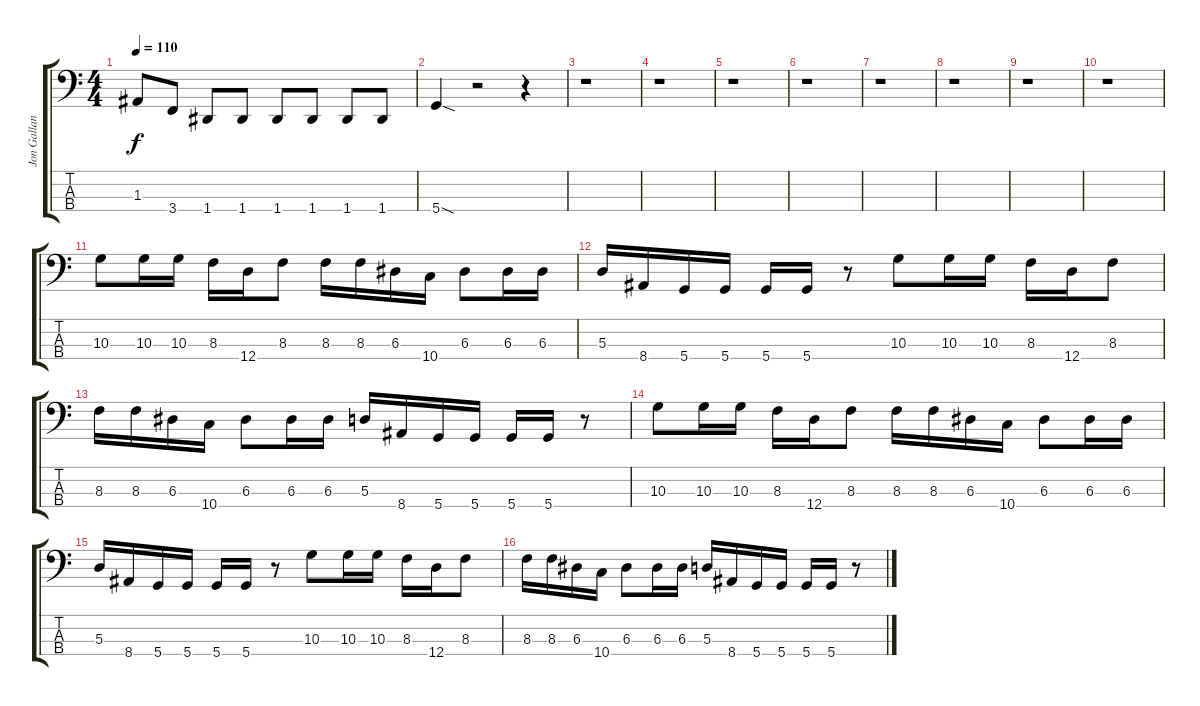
\track ("Jon Gallant - Bass" "Jon Gallan") {instrument electricbasspick}
\staff {score tabs}
\tuning (G2 D2 A1 D1) {hide}
\ts (4 4)
\tempo 110
\clef f4
\ks c
1.3.8{dy f} 3.4.8 1.4.8 1.4.8 1.4.8 1.4.8 1.4.8 1.4.8 |
5.4{sod}.4 r.2 r.4 |
r.1 |
r.1 |
r.1 |
r.1 |
r.1 |
r.1 |
r.1 |
r.1 |
10.3.8 10.3.16 10.3.16 8.3.16 12.4.16 8.3.8 8.3.16 8.3.16 6.3.16 10.4.16 6.3.8 6.3.16 6.3.16 |
5.3.16 8.4.16 5.4.16 5.4.16 5.4.16 5.4.16 r.8 10.3.8 10.3.16 10.3.16 8.3.16 12.4.16 8.3.8 |
8.3.16 8.3.16 6.3.16 10.4.16 6.3.8 6.3.16 6.3.16 5.3.16 8.4.16 5.4.16 5.4.16 5.4.16 5.4.16 r.8 |
10.3.8 10.3.16 10.3.16 8.3.16 12.4.16 8.3.8 8.3.16 8.3.16 6.3.16 10.4.16 6.3.8 6.3.16 6.3.16 |
5.3.16 8.4.16 5.4.16 5.4.16 5.4.16 5.4.16 r.8 10.3.8 10.3.16 10.3.16 8.3.16 12.4.16 8.3.8 |
8.3.16 8.3.16 6.3.16 10.4.16 6.3.8 6.3.16 6.3.16 5.3.16 8.4.16 5.4.16 5.4.16 5.4.16 5.4.16 r.8
